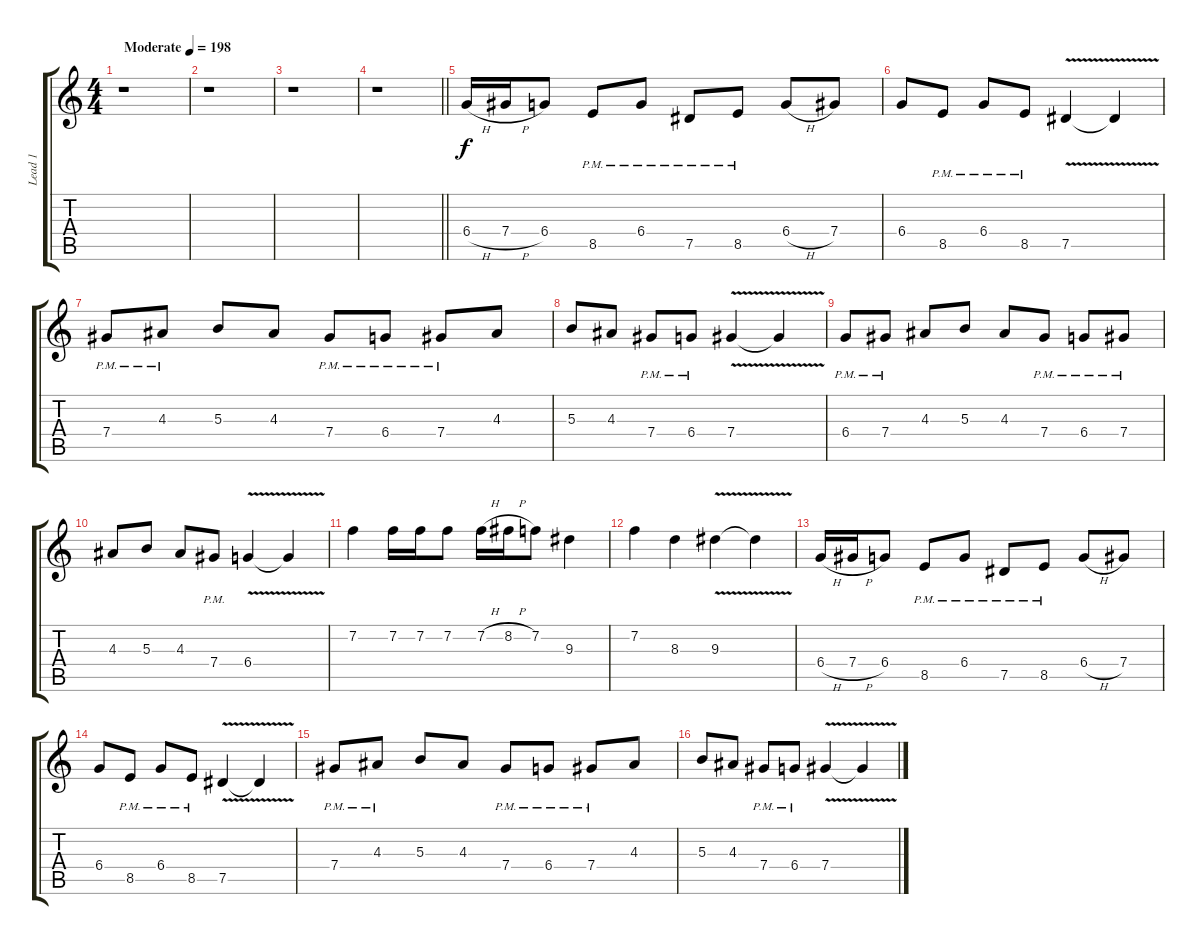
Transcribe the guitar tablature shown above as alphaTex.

\track ("Lead 1" "Lead 1") {instrument distortionguitar}
\staff {score tabs}
\tuning (Eb4 Bb3 Gb3 Db3 Ab2 Eb2) {hide}
\ts (4 4)
\tempo (198 "Moderate")
\clef g2
\ks c
r.1{dy f instrument distortionguitar} |
r.1 |
r.1 |
\barLineRight lightlight
r.1 |
6.4{h}.16 7.4{h}.16 6.4.8 8.5{pm}.8 6.4{pm}.8 7.5{pm}.8 8.5{pm}.8 6.4{h}.8 7.4.8 |
6.4.8 8.5{pm}.8 6.4{pm}.8 8.5{pm}.8 7.5{v}.4 7.5{t}.4 |
7.4{pm}.8 4.3{pm}.8 5.3.8 4.3.8 7.4{pm}.8 6.4{pm}.8 7.4{pm}.8 4.3.8 |
5.3.8 4.3.8 7.4{pm}.8 6.4{pm}.8 7.4{v}.4 7.4{t}.4 |
6.4{pm}.8 7.4{pm}.8 4.3.8 5.3.8 4.3.8 7.4{pm}.8 6.4{pm}.8 7.4{pm}.8 |
4.3.8 5.3.8 4.3.8 7.4{pm}.8 6.4{v}.4 6.4{t}.4 |
7.2.4 7.2.16 7.2.16 7.2.8 7.2{h}.16 8.2{h}.16 7.2.8 9.3.4 |
7.2.4 8.3.4 9.3{v}.4 9.3{t}.4 |
6.4{h}.16 7.4{h}.16 6.4.8 8.5{pm}.8 6.4{pm}.8 7.5{pm}.8 8.5{pm}.8 6.4{h}.8 7.4.8 |
6.4.8 8.5{pm}.8 6.4{pm}.8 8.5{pm}.8 7.5{v}.4 7.5{t}.4 |
7.4{pm}.8 4.3{pm}.8 5.3.8 4.3.8 7.4{pm}.8 6.4{pm}.8 7.4{pm}.8 4.3.8 |
5.3.8 4.3.8 7.4{pm}.8 6.4{pm}.8 7.4{v}.4 7.4{t}.4
